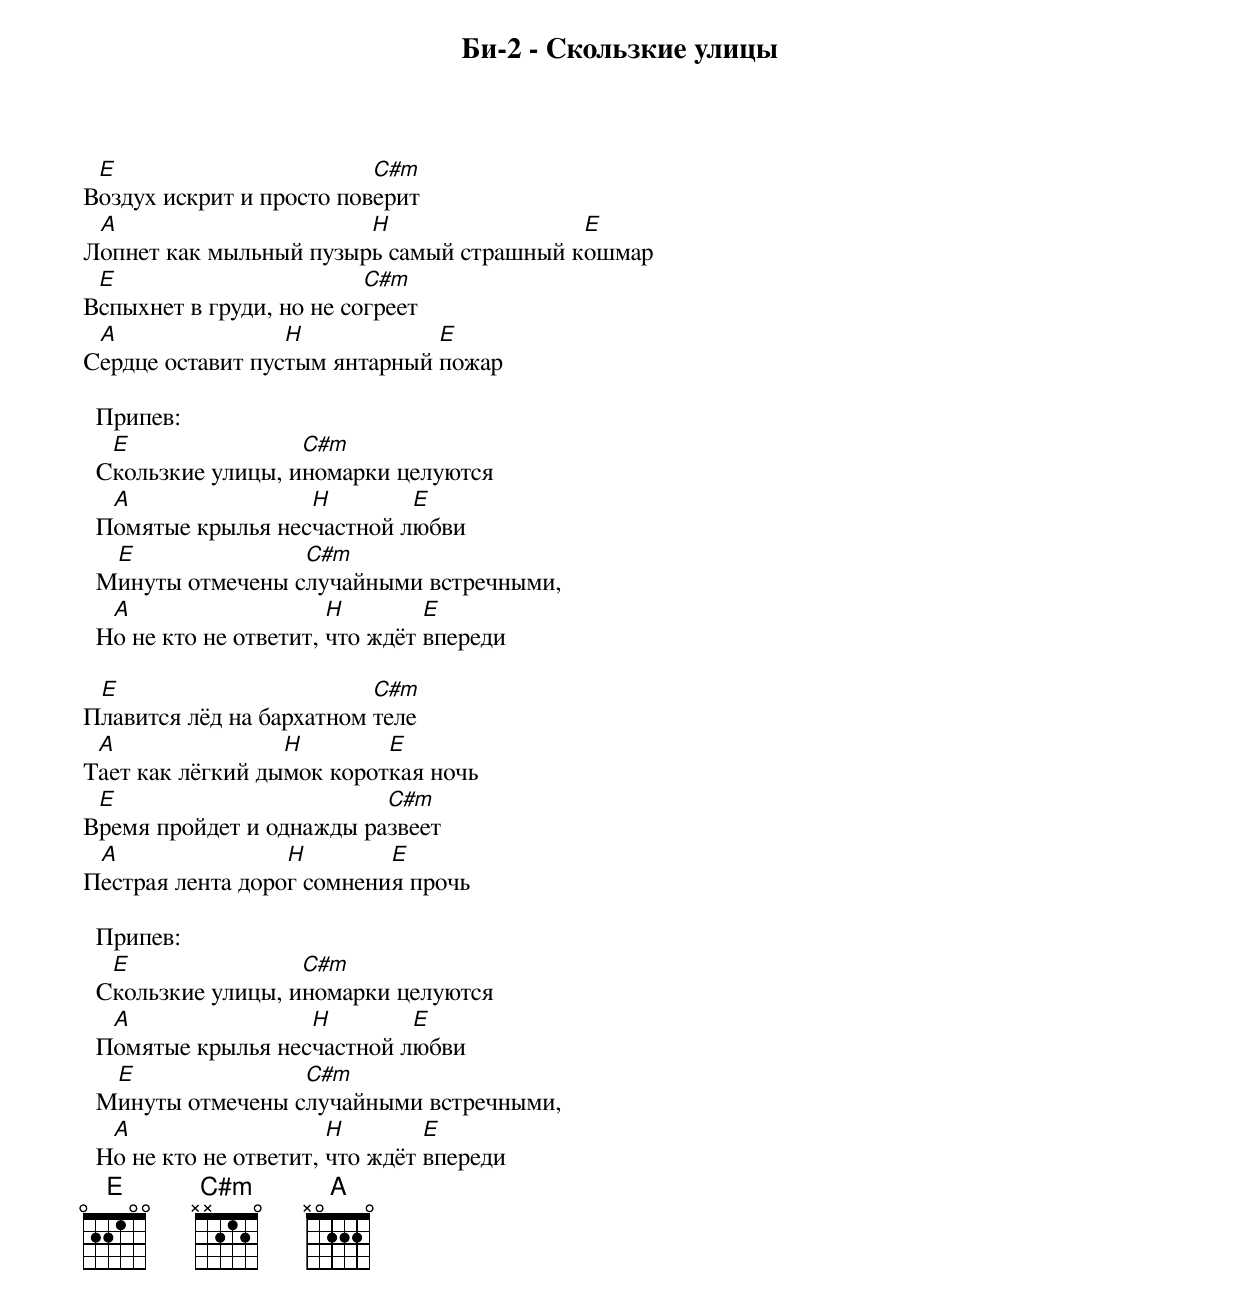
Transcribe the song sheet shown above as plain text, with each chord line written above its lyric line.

Би-2 - Скользкие улицы

 E                        C#m
Воздух искрит и просто поверит
 A                      H                 E
Лопнет как мыльный пузырь самый страшный кошмар
 E                        C#m
Вспыхнет в груди, но не согреет
 A                H            E
Сердце оставит пустым янтарный пожар

  Припев:
   E                C#m
  Скользкие улицы, иномарки целуются
   A                H        E
  Помятые крылья несчастной любви
   E               C#m
  Минуты отмечены случайными встречными,
   A                    H        E
  Но не кто не ответит, что ждёт впереди

 E                        C#m
Плавится лёд на бархатном теле
 A                H        E
Тает как лёгкий дымок короткая ночь
 E                        C#m
Время пройдет и однажды развеет
 A                H        E
Пестрая лента дорог сомнения прочь

  Припев:
   E                C#m
  Скользкие улицы, иномарки целуются
   A                H        E
  Помятые крылья несчастной любви
   E               C#m
  Минуты отмечены случайными встречными,
   A                    H        E
  Но не кто не ответит, что ждёт впереди
